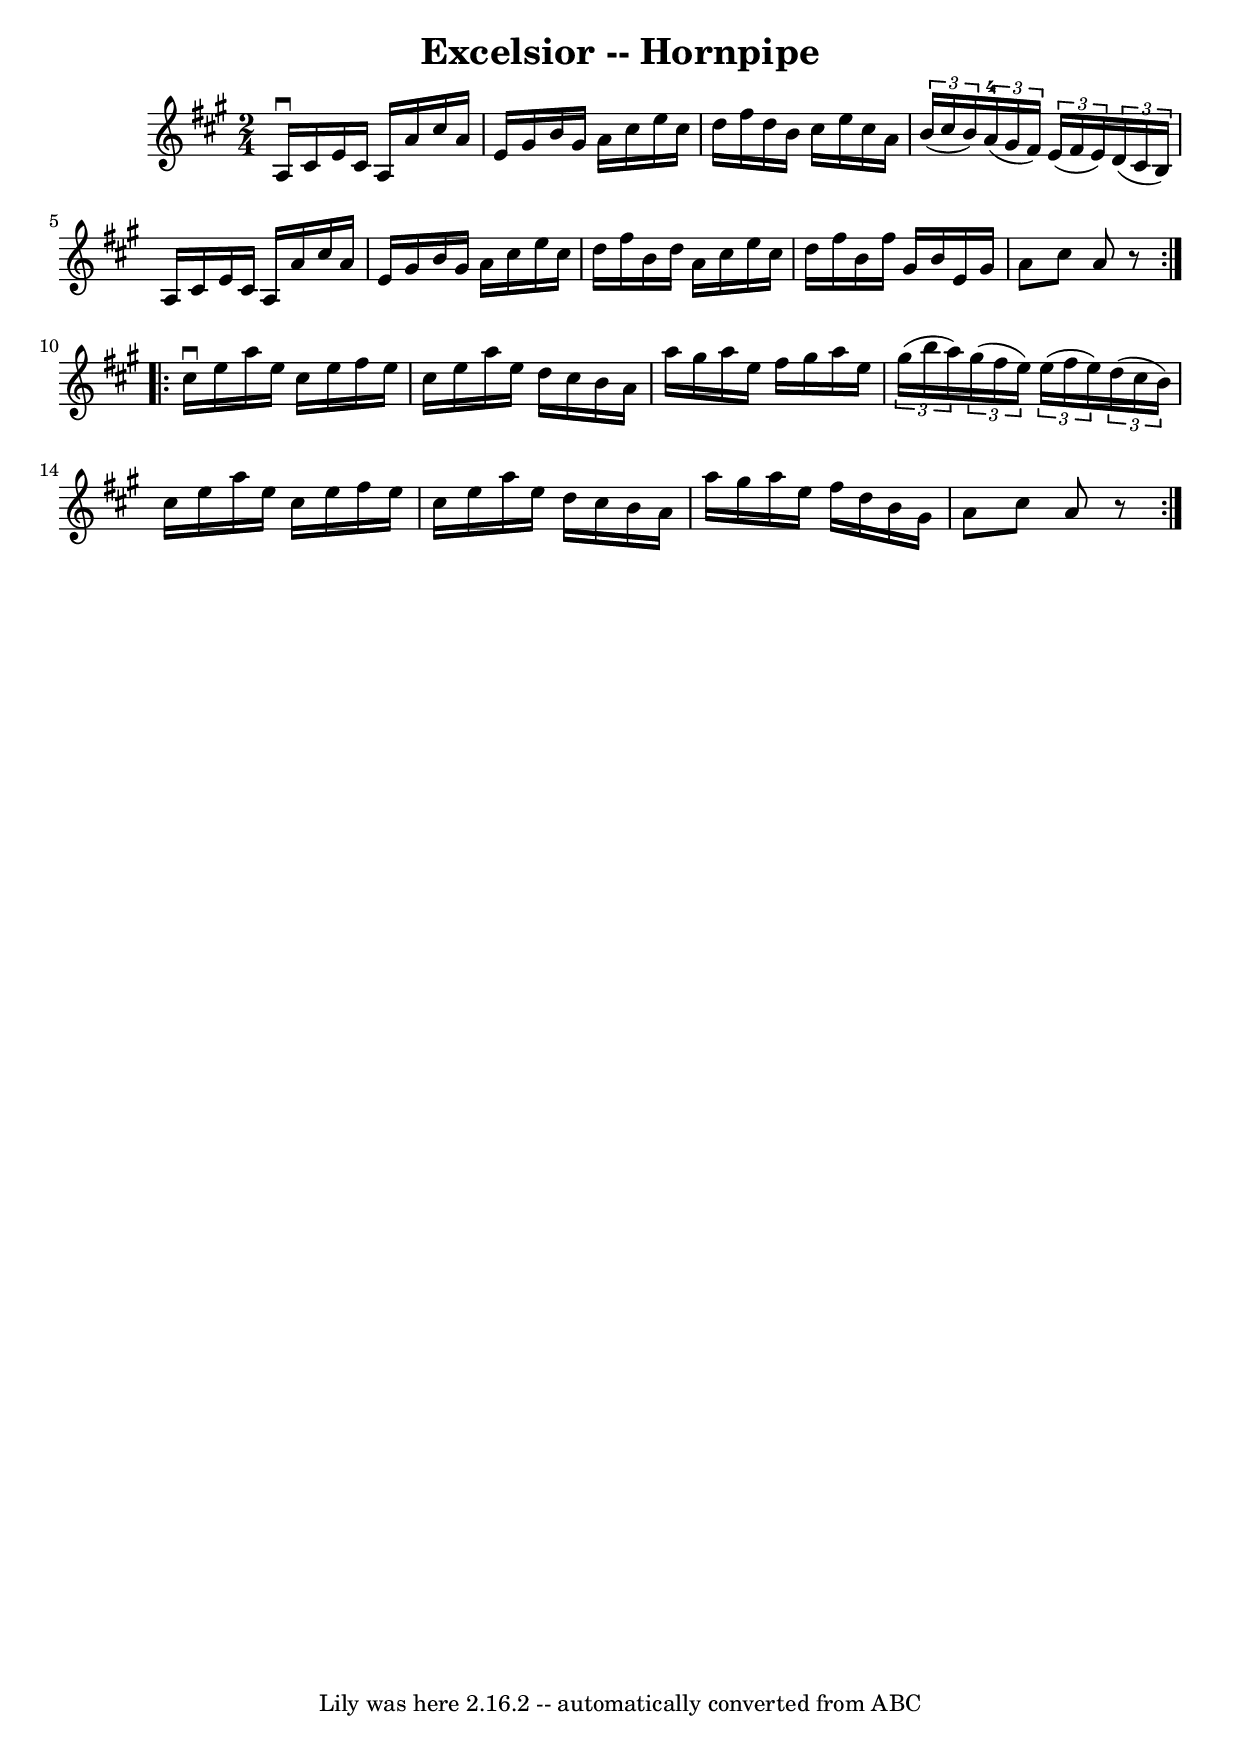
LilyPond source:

\version "2.16.2"
\include "Mammoth.ily"
\header {
  %% book = "Cole's 1000 Fiddle Tunes"
  crossRefNumber = "1"
  footnotes = ""
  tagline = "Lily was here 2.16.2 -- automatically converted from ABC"
  title = "Excelsior -- Hornpipe"

}
voicedefault =  {



  \repeat volta 2 {

    \time 2/4 
    \key a \major
 a16^\downbow cis'16 e'16 cis'16 a16    
    a'16 cis''16 a'16  |
    e'16 gis'16 b'16 gis'16 a'16    
    cis''16 e''16 cis''16  |
    d''16 fis''16 d''16 b'16    
    cis''16 e''16 cis''16 a'16  |
    \times 2/3 { b'16 (cis''16 
		 b'16) 
	       }   \times 2/3 { a'16-4(gis'16 fis'16) 
			      }   
    \times 2/3 { e'16 (fis'16 e'16) 
	       }   \times 2/3 { d'16 (cis'16   
				b16) 
			      } |
    a16 cis'16 e'16 cis'16 a16 a'16    
    cis''16 a'16  |
    e'16 gis'16 b'16 gis'16 a'16 cis''16 
    e''16 cis''16  |
    d''16 fis''16 b'16 d''16 a'16    
    cis''16 e''16 cis''16  |
    d''16 fis''16 b'16 fis''16    
    gis'16 b'16 e'16 gis'16  |
    a'8 cis''8 a'8    r8 
  }     

  \repeat volta 2 {
    cis''16^\downbow e''16 a''16 e''16 cis''16    
    e''16 fis''16 e''16  |
    cis''16 e''16 a''16 e''16    
    d''16 cis''16 b'16 a'16  |
    a''16 gis''16 a''16 e''16 
    fis''16 gis''16 a''16 e''16  |
    \times 2/3 { gis''16 (
		 b''16 a''16) 
	       }   \times 2/3 { gis''16 (fis''16 e''16) 
			      }   
    \times 2/3 { e''16 (fis''16 e''16) 
	       }   \times 2/3 { d''16 (
				cis''16 b'16) 
			      } |
    cis''16 e''16 a''16 e''16    
    cis''16 e''16 fis''16 e''16  |
    cis''16 e''16 a''16    
    e''16 d''16 cis''16 b'16 a'16  |
    a''16 gis''16 a''16 
    e''16 fis''16 d''16 b'16 gis'16  |
    a'8 cis''8 a'8 
    r8 
  }   

}

\score{
  <<

    \context Staff="default"
    {
      \voicedefault 
      
    }

  >>
  \layout {
    
  }
  \midi {
  }

}
